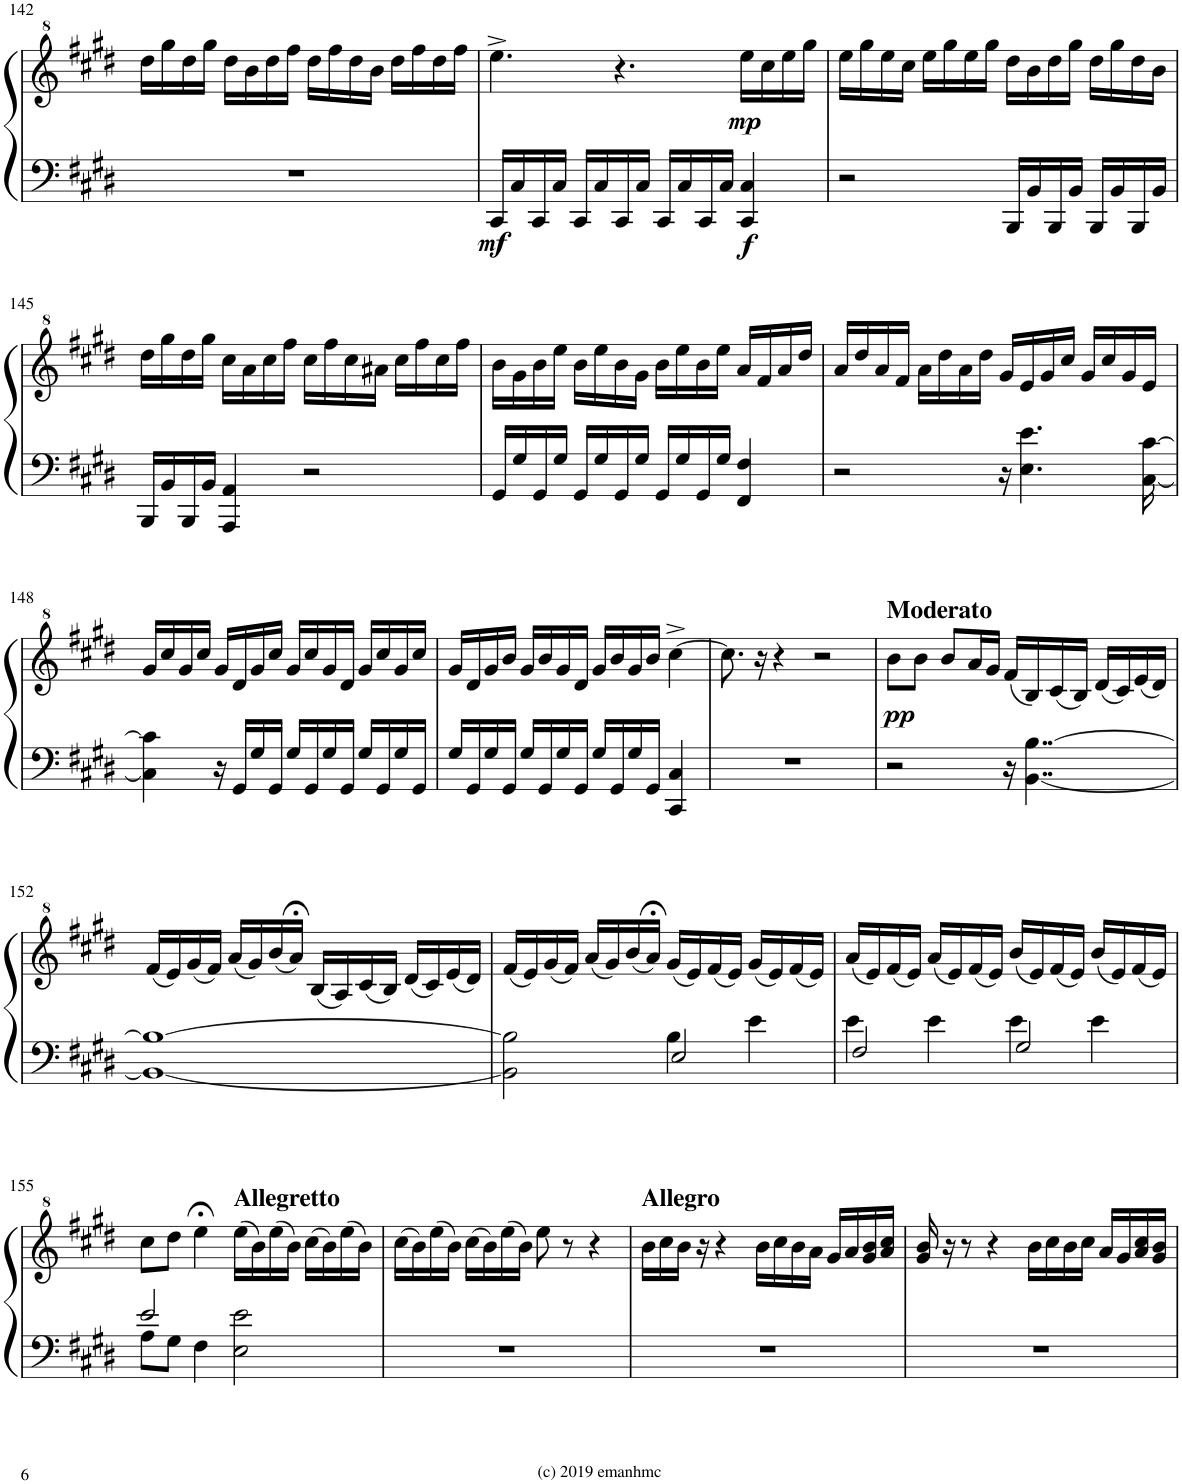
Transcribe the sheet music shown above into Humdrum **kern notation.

**kern	**kern	**dynam
*part1	*part1	*part1
*staff2	*staff1	*staff1/2
*I"Piano	*	*
*I'Pno.	*	*
!!LO:PB:g=z
*clefF4	*clefG2	*
*k[f#c#g#d#]	*k[f#c#g#d#]	*
*M4/4	*M4/4	*
*met(c)	*met(c)	*
=142	=142	=142
1r	16ddd#\LL	.
.	16ggg#\	.
.	16ddd#\	.
.	16ggg#\JJ	.
.	16ddd#\LL	.
.	16bb\	.
.	16ddd#\	.
.	16fff#\JJ	.
.	16ddd#\LL	.
.	16fff#\	.
.	16ddd#\	.
.	16bb\JJ	.
.	16ddd#\LL	.
.	16fff#\	.
.	16ddd#\	.
.	16fff#\JJ	.
=143	=143	=143
!	!	!LO:DY:b=2
16CC#/LL	4.eee^\	mf
16C#/	.	.
16CC#/	.	.
16C#/JJ	.	.
16CC#/LL	.	.
16C#/	.	.
16CC#/	4.r	.
16C#/JJ	.	.
16CC#/LL	.	.
16C#/	.	.
16CC#/	.	.
16C#/JJ	.	.
!	!	!LO:DY:b=2
!	!	!LO:DY:n=1:b
4CC#/ 4C#/	16eee\LL	f mp
.	16ccc#\	.
.	16eee\	.
.	16ggg#\JJ	.
=144	=144	=144
2r	16eee\LL	.
.	16ggg#\	.
.	16eee\	.
.	16ccc#\JJ	.
.	16eee\LL	.
.	16ggg#\	.
.	16eee\	.
.	16ggg#\JJ	.
16BBB/LL	16ddd#\LL	.
16BB/	16bb\	.
16BBB/	16ddd#\	.
16BB/JJ	16ggg#\JJ	.
16BBB/LL	16ddd#\LL	.
16BB/	16ggg#\	.
16BBB/	16ddd#\	.
16BB/JJ	16bb\JJ	.
!!LO:LB:g=z
=145	=145	=145
16BBB/LL	16ddd#\LL	.
16BB/	16ggg#\	.
16BBB/	16ddd#\	.
16BB/JJ	16ggg#\JJ	.
4AAA/ 4AA/	16ccc#\LL	.
.	16aa\	.
.	16ccc#\	.
.	16fff#\JJ	.
2r	16ccc#\LL	.
.	16fff#\	.
.	16ccc#\	.
.	16aa#X\JJ	.
.	16ccc#\LL	.
.	16fff#\	.
.	16ccc#\	.
.	16fff#\JJ	.
=146	=146	=146
16GG#/LL	16bb\LL	.
16G#/	16gg#\	.
16GG#/	16bb\	.
16G#/JJ	16eee\JJ	.
16GG#/LL	16bb\LL	.
16G#/	16eee\	.
16GG#/	16bb\	.
16G#/JJ	16gg#\JJ	.
16GG#/LL	16bb\LL	.
16G#/	16eee\	.
16GG#/	16bb\	.
16G#/JJ	16eee\JJ	.
4FF#/ 4F#/	16aa/LL	.
.	16ff#/	.
.	16aa/	.
.	16ddd#/JJ	.
=147	=147	=147
2r	16aa/LL	.
.	16ddd#/	.
.	16aa/	.
.	16ff#/JJ	.
.	16aa\LL	.
.	16ddd#\	.
.	16aa\	.
.	16ddd#\JJ	.
16r	16gg#/LL	.
4.E\ 4.e\	16ee/	.
.	16gg#/	.
.	16ccc#/JJ	.
.	16gg#/LL	.
.	16ccc#/	.
.	16gg#/	.
[16C#\ [16c#\	16ee/JJ	.
!!LO:LB:g=z
=148	=148	=148
4C#\] 4c#\]	16gg#/LL	.
.	16ccc#/	.
.	16gg#/	.
.	16ccc#/JJ	.
16r	16gg#/LL	.
16GG#/LL	16dd#/	.
16G#/	16gg#/	.
16GG#/JJ	16ccc#/JJ	.
16G#/LL	16gg#/LL	.
16GG#/	16ccc#/	.
16G#/	16gg#/	.
16GG#/JJ	16dd#/JJ	.
16G#/LL	16gg#/LL	.
16GG#/	16ccc#/	.
16G#/	16gg#/	.
16GG#/JJ	16ccc#/JJ	.
=149	=149	=149
16G#/LL	16gg#/LL	.
16GG#/	16dd#/	.
16G#/	16gg#/	.
16GG#/JJ	16bb/JJ	.
16G#/LL	16gg#/LL	.
16GG#/	16bb/	.
16G#/	16gg#/	.
16GG#/JJ	16dd#/JJ	.
16G#/LL	16gg#/LL	.
16GG#/	16bb/	.
16G#/	16gg#/	.
16GG#/JJ	16bb/JJ	.
4CC#/ 4C#/	[4ccc#^\	.
=150	=150	=150
1r	8.ccc#\]	.
.	16r	.
.	4r	.
.	2r	.
=151	=151	=151
!	!LO:TX:a:B:t=Moderato	!
!	!	!LO:DY:b
2r	8bb\L	pp
.	8bb\J	.
.	8bb/L	.
.	16aa/L	.
.	16gg#/JJ	.
16r	(16ff#/LL	.
[4..BB\ [4..B\	16b/)	.
.	(16cc#/	.
.	16b/JJ)	.
.	(16dd#/LL	.
.	16cc#/)	.
.	(16ee/	.
.	16dd#/JJ)	.
!!LO:LB:g=z
=152	=152	=152
1BB_ 1B_	(16ff#/LL	.
.	16ee/)	.
.	(16gg#/	.
.	16ff#/JJ)	.
.	(16aa/LL	.
.	16gg#/)	.
.	(16bb/	.
.	16aa;</JJ)	.
.	(16b/LL	.
.	16a/)	.
.	(16cc#/	.
.	16b/JJ)	.
.	(16dd#/LL	.
.	16cc#/)	.
.	(16ee/	.
.	16dd#/JJ)	.
=153	=153	=153
*^	*	*
2BB\] 2B\]	2ryy	(16ff#/LL	.
.	.	16ee/)	.
.	.	(16gg#/	.
.	.	16ff#/JJ)	.
.	.	(16aa/LL	.
.	.	16gg#/)	.
.	.	(16bb/	.
.	.	16aa;</JJ)	.
2E/	4B\	(16gg#/LL	.
.	.	16ee/)	.
.	.	(16ff#/	.
.	.	16ee/JJ)	.
.	4e\	(16gg#/LL	.
.	.	16ee/)	.
.	.	(16ff#/	.
.	.	16ee/JJ)	.
=154	=154	=154	=154
2F#/	4e\	(16aa/LL	.
.	.	16ee/)	.
.	.	(16ff#/	.
.	.	16ee/JJ)	.
.	4e\	(16aa/LL	.
.	.	16ee/)	.
.	.	(16ff#/	.
.	.	16ee/JJ)	.
2G#/	4e\	(16bb/LL	.
.	.	16ee/)	.
.	.	(16ff#/	.
.	.	16ee/JJ)	.
.	4e\	(16bb/LL	.
.	.	16ee/)	.
.	.	(16ff#/	.
.	.	16ee/JJ)	.
!!LO:LB:g=z
=155	=155	=155	=155
2e/	8A\L	8ccc#\L	.
.	8G#\J	8ddd#\J	.
.	4F#\	4eee;<\	.
!	!	!LO:TX:a:B:t=Allegretto	!
2E\ 2e\	2ryy	(16eee\LL	.
.	.	16bb\)	.
.	.	(16eee\	.
.	.	16bb\JJ)	.
.	.	(16ccc#\LL	.
.	.	16bb\)	.
.	.	(16eee\	.
.	.	16bb\JJ)	.
*v	*v	*	*
=156	=156	=156
1r	(16ccc#\LL	.
.	16bb\)	.
.	(16eee\	.
.	16bb\JJ)	.
.	(16ccc#\LL	.
.	16bb\)	.
.	(16eee\	.
.	16bb\JJ)	.
.	8eee\	.
.	8r	.
.	4r	.
=157	=157	=157
!	!LO:TX:a:B:t=Allegro	!
1r	16bb\LL	.
.	16ccc#\	.
.	16bb\JJ	.
.	16r	.
.	4r	.
.	16bb\LL	.
.	16ccc#\	.
.	16bb\	.
.	16aa\JJ	.
.	16gg#/LL	.
.	16aa/	.
.	16gg#/ 16bb/	.
.	16aa/ 16ccc#/JJ	.
=158	=158	=158
1r	16gg#/ 16bb/	.
.	16r	.
.	8r	.
.	4r	.
.	16bb\LL	.
.	16ccc#\	.
.	16bb\	.
.	16ccc#\JJ	.
.	16aa/LL	.
.	16gg#/	.
.	16aa/ 16ccc#/	.
.	16gg#/ 16bb/JJ	.
=	=	=
*-	*-	*-
